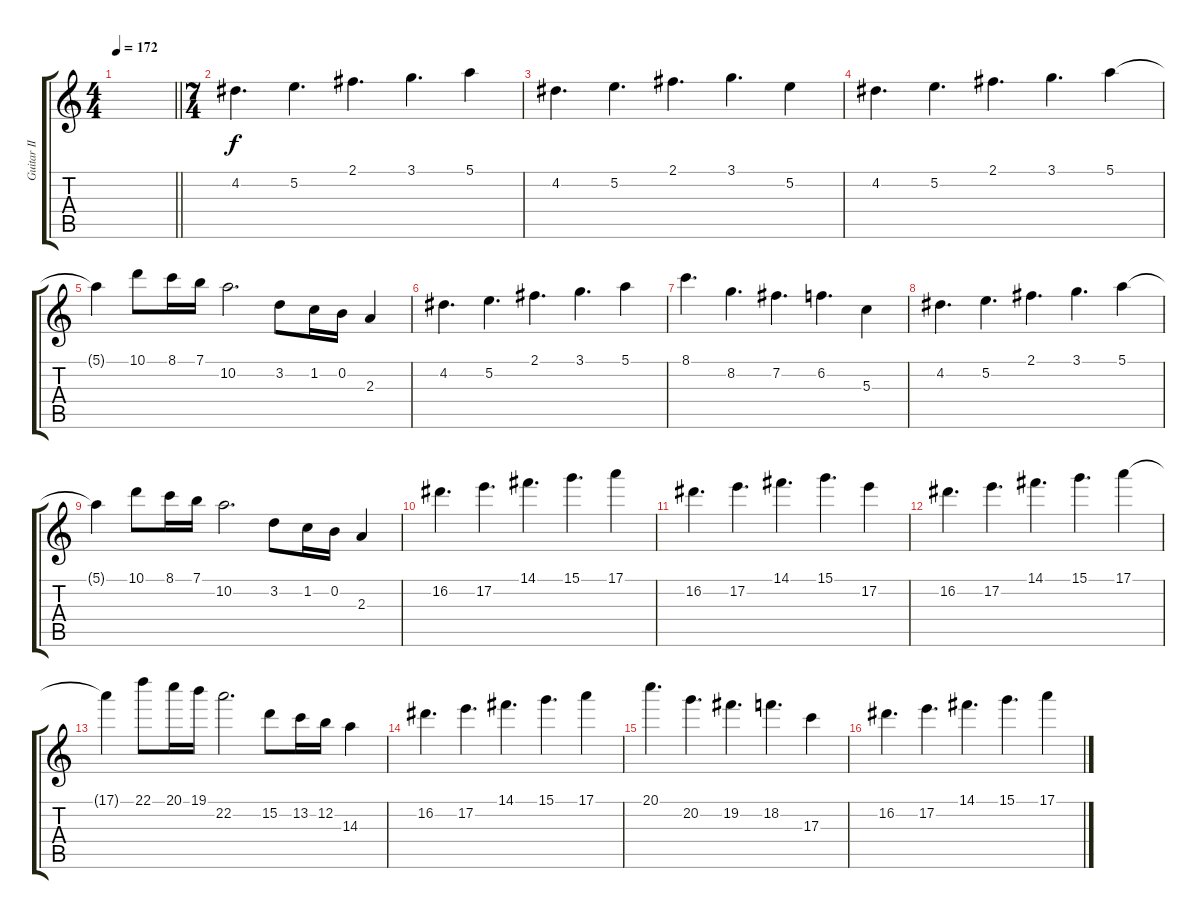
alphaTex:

\track ("Guitar II" "Guitar II") {instrument overdrivenguitar}
\staff {score tabs}
\tuning (E4 B3 G3 D3 A2 E2) {hide}
\ts (4 4)
\tempo 172
\clef g2
\barLineRight lightlight
\ks c
|
\ts (7 4)
4.2.4{d volume 13} 5.2.4{d} 2.1.4{d} 3.1.4{d} 5.1.4 |
4.2.4{d} 5.2.4{d} 2.1.4{d} 3.1.4{d} 5.2.4 |
4.2.4{d} 5.2.4{d} 2.1.4{d} 3.1.4{d} 5.1.4 |
5.1{t}.4 10.1.8 8.1.16 7.1.16 10.2.2{d} 3.2.8 1.2.16 0.2.16 2.3.4 |
4.2.4{d} 5.2.4{d} 2.1.4{d} 3.1.4{d} 5.1.4 |
8.1.4{d} 8.2.4{d} 7.2.4{d} 6.2.4{d} 5.3.4 |
4.2.4{d} 5.2.4{d} 2.1.4{d} 3.1.4{d} 5.1.4 |
5.1{t}.4 10.1.8 8.1.16 7.1.16 10.2.2{d} 3.2.8 1.2.16 0.2.16 2.3.4 |
16.2.4{d} 17.2.4{d} 14.1.4{d} 15.1.4{d} 17.1.4 |
16.2.4{d} 17.2.4{d} 14.1.4{d} 15.1.4{d} 17.2.4 |
16.2.4{d} 17.2.4{d} 14.1.4{d} 15.1.4{d} 17.1.4 |
17.1{t}.4 22.1.8 20.1.16 19.1.16 22.2.2{d} 15.2.8 13.2.16 12.2.16 14.3.4 |
16.2.4{d} 17.2.4{d} 14.1.4{d} 15.1.4{d} 17.1.4 |
20.1.4{d} 20.2.4{d} 19.2.4{d} 18.2.4{d} 17.3.4 |
16.2.4{d} 17.2.4{d} 14.1.4{d} 15.1.4{d} 17.1.4
